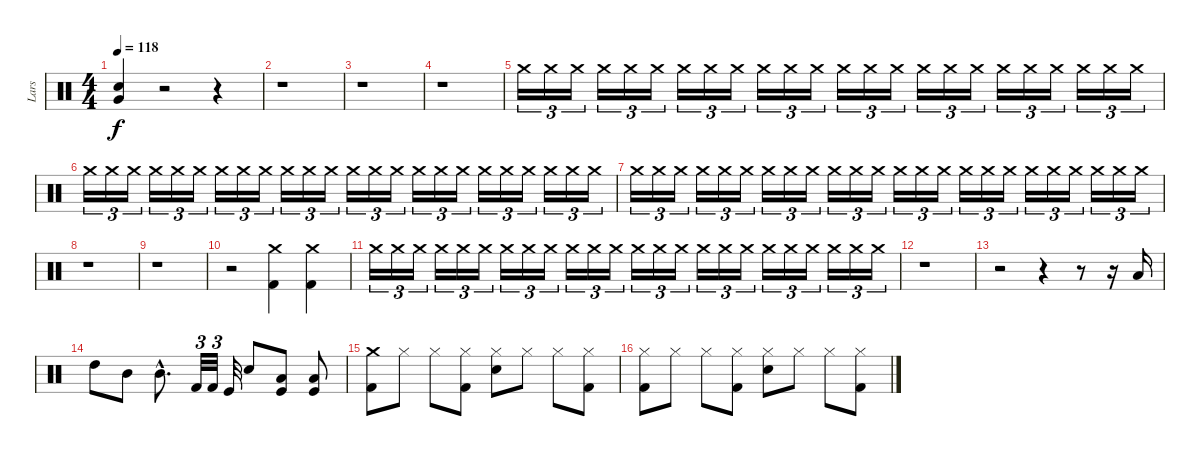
\track ("Lars" "Lars") {instrument percussion}
\staff {score}
\articulation defaults
\ts (4 4)
\tempo 118
\clef neutral
\ks c
("Snare (hit) 2" "Very Low Tom (hit)").4{dy f} r.2 r.4 |
r.1 |
r.1 |
r.1 |
"Crash medium (hit)".16{tu (3 2)} "Crash medium (hit)".16{tu (3 2)} "Crash medium (hit)".16{tu (3 2)} "Crash medium (hit)".16{tu (3 2)} "Crash medium (hit)".16{tu (3 2)} "Crash medium (hit)".16{tu (3 2)} "Crash medium (hit)".16{tu (3 2)} "Crash medium (hit)".16{tu (3 2)} "Crash medium (hit)".16{tu (3 2)} "Crash medium (hit)".16{tu (3 2)} "Crash medium (hit)".16{tu (3 2)} "Crash medium (hit)".16{tu (3 2)} "Crash medium (hit)".16{tu (3 2)} "Crash medium (hit)".16{tu (3 2)} "Crash medium (hit)".16{tu (3 2)} "Crash medium (hit)".16{tu (3 2)} "Crash medium (hit)".16{tu (3 2)} "Crash medium (hit)".16{tu (3 2)} "Crash medium (hit)".16{tu (3 2)} "Crash medium (hit)".16{tu (3 2)} "Crash medium (hit)".16{tu (3 2)} "Crash medium (hit)".16{tu (3 2)} "Crash medium (hit)".16{tu (3 2)} "Crash medium (hit)".16{tu (3 2)} |
"Crash medium (hit)".16{tu (3 2)} "Crash medium (hit)".16{tu (3 2)} "Crash medium (hit)".16{tu (3 2)} "Crash medium (hit)".16{tu (3 2)} "Crash medium (hit)".16{tu (3 2)} "Crash medium (hit)".16{tu (3 2)} "Crash medium (hit)".16{tu (3 2)} "Crash medium (hit)".16{tu (3 2)} "Crash medium (hit)".16{tu (3 2)} "Crash medium (hit)".16{tu (3 2)} "Crash medium (hit)".16{tu (3 2)} "Crash medium (hit)".16{tu (3 2)} "Crash medium (hit)".16{tu (3 2)} "Crash medium (hit)".16{tu (3 2)} "Crash medium (hit)".16{tu (3 2)} "Crash medium (hit)".16{tu (3 2)} "Crash medium (hit)".16{tu (3 2)} "Crash medium (hit)".16{tu (3 2)} "Crash medium (hit)".16{tu (3 2)} "Crash medium (hit)".16{tu (3 2)} "Crash medium (hit)".16{tu (3 2)} "Crash medium (hit)".16{tu (3 2)} "Crash medium (hit)".16{tu (3 2)} "Crash medium (hit)".16{tu (3 2)} |
"Crash medium (hit)".16{tu (3 2)} "Crash medium (hit)".16{tu (3 2)} "Crash medium (hit)".16{tu (3 2)} "Crash medium (hit)".16{tu (3 2)} "Crash medium (hit)".16{tu (3 2)} "Crash medium (hit)".16{tu (3 2)} "Crash medium (hit)".16{tu (3 2)} "Crash medium (hit)".16{tu (3 2)} "Crash medium (hit)".16{tu (3 2)} "Crash medium (hit)".16{tu (3 2)} "Crash medium (hit)".16{tu (3 2)} "Crash medium (hit)".16{tu (3 2)} "Crash medium (hit)".16{tu (3 2)} "Crash medium (hit)".16{tu (3 2)} "Crash medium (hit)".16{tu (3 2)} "Crash medium (hit)".16{tu (3 2)} "Crash medium (hit)".16{tu (3 2)} "Crash medium (hit)".16{tu (3 2)} "Crash medium (hit)".16{tu (3 2)} "Crash medium (hit)".16{tu (3 2)} "Crash medium (hit)".16{tu (3 2)} "Crash medium (hit)".16{tu (3 2)} "Crash medium (hit)".16{tu (3 2)} "Crash medium (hit)".16{tu (3 2)} |
r.1 |
r.1 |
r.2 ("Crash medium (hit)" "Kick (hit) 2").4 ("Crash medium (hit)" "Kick (hit) 2").4 |
"Crash medium (hit)".16{tu (3 2)} "Crash medium (hit)".16{tu (3 2)} "Crash medium (hit)".16{tu (3 2)} "Crash medium (hit)".16{tu (3 2)} "Crash medium (hit)".16{tu (3 2)} "Crash medium (hit)".16{tu (3 2)} "Crash medium (hit)".16{tu (3 2)} "Crash medium (hit)".16{tu (3 2)} "Crash medium (hit)".16{tu (3 2)} "Crash medium (hit)".16{tu (3 2)} "Crash medium (hit)".16{tu (3 2)} "Crash medium (hit)".16{tu (3 2)} "Crash medium (hit)".16{tu (3 2)} "Crash medium (hit)".16{tu (3 2)} "Crash medium (hit)".16{tu (3 2)} "Crash medium (hit)".16{tu (3 2)} "Crash medium (hit)".16{tu (3 2)} "Crash medium (hit)".16{tu (3 2)} "Crash medium (hit)".16{tu (3 2)} "Crash medium (hit)".16{tu (3 2)} "Crash medium (hit)".16{tu (3 2)} "Crash medium (hit)".16{tu (3 2)} "Crash medium (hit)".16{tu (3 2)} "Crash medium (hit)".16{tu (3 2)} |
r.1 |
r.2 r.4 r.8 r.16 "Low Tom (hit)".16 |
"High Tom (hit)".8 "Mid Tom (hit)".8 "Mid Tom (hit)"{hac}.8{d} "Kick (hit) 2".32{tu (3 2)} "Kick (hit) 2".32{tu (3 2)} "Kick (hit)".32 "Snare (hit) 2".8 ("Kick (hit)" "Low Tom (hit)").8 ("Kick (hit)" "Low Tom (hit)").8 |
("Crash medium (hit)" "Kick (hit) 2").8 "Hi-Hat (closed)".8 "Hi-Hat (closed)".8 ("Kick (hit) 2" "Hi-Hat (closed)").8 ("Snare (hit) 2" "Hi-Hat (closed)").8 "Hi-Hat (closed)".8 "Hi-Hat (closed)".8 ("Kick (hit) 2" "Hi-Hat (closed)").8 |
("Kick (hit) 2" "Hi-Hat (closed)").8 "Hi-Hat (closed)".8 "Hi-Hat (closed)".8 ("Kick (hit) 2" "Hi-Hat (closed)").8 ("Snare (hit) 2" "Hi-Hat (closed)").8 "Hi-Hat (closed)".8 "Hi-Hat (closed)".8 ("Kick (hit) 2" "Hi-Hat (closed)").8
